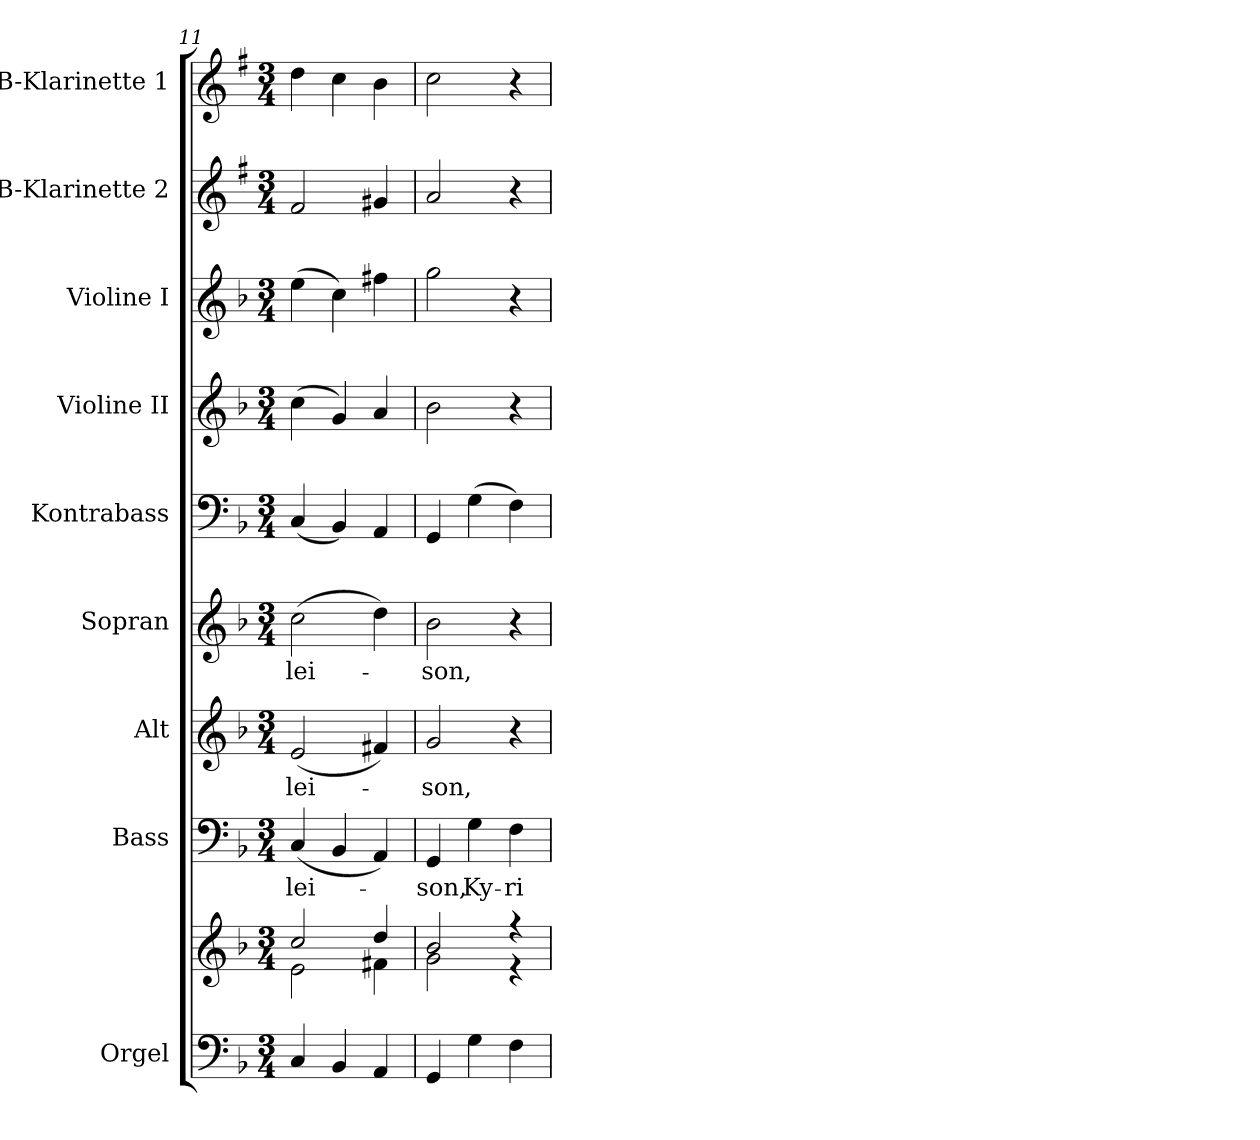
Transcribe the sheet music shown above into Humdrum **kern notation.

**kern	**kern	**kern	**text	**kern	**text	**kern	**text	**kern	**kern	**kern	**kern	**kern
*part9	*part9	*part8	*part8	*part7	*part7	*part6	*part6	*part5	*part4	*part3	*part2	*part1
*staff10	*staff9	*staff8	*staff8	*staff7	*staff7	*staff6	*staff6	*staff5	*staff4	*staff3	*staff2	*staff1
*I"Orgel	*	*I"Bass	*	*I"Alt	*	*I"Sopran	*	*I"Kontrabass	*I"Violine II	*I"Violine I	*I"B-Klarinette 2	*I"B-Klarinette 1
*I'Org.	*	*I'B.	*	*I'A.	*	*I'S.	*	*I'Kb.	*I'Vl. II	*I'Vl. I	*I'B Kl. 2	*I'B Kl. 1
*clefF4	*clefG2	*clefF4	*	*clefG2	*	*clefG2	*	*clefF4	*clefG2	*clefG2	*clefG2	*clefG2
*	*	*	*	*	*	*	*	*ITrd7c12	*	*	*ITrd1c2	*ITrd1c2
*k[b-]	*k[b-]	*k[b-]	*	*k[b-]	*	*k[b-]	*	*k[b-]	*k[b-]	*k[b-]	*k[b-]	*k[b-]
*F:	*F:	*F:	*	*F:	*	*F:	*	*F:	*F:	*F:	*F:	*F:
*M3/4	*M3/4	*M3/4	*	*M3/4	*	*M3/4	*	*M3/4	*M3/4	*M3/4	*M3/4	*M3/4
=11	=11	=11	=11	=11	=11	=11	=11	=11	=11	=11	=11	=11
*	*^	*	*	*	*	*	*	*	*	*	*	*
!	!	!	!	!LO:LY:b	!	!LO:LY:b	!	!LO:LY:b	!	!	!	!	!
4C/	2cc/	2e\	(<4C/	-lei-	(<2e/	-lei-	(>2cc\	-lei-	(<4CC/	(>4cc\	(>4ee\	2e/	4cc\
4BB-/	.	.	4BB-/	.	.	.	.	.	4BBB-/)	4g/)	4cc\)	.	4b-\
4AA/	4dd/	4f#X\	4AA/)	.	4f#X/)	.	4dd\)	.	4AAA/	4a/	4ff#X\	4f#X/	4a\
=12	=12	=12	=12	=12	=12	=12	=12	=12	=12	=12	=12	=12	=12
!	!	!	!	!LO:LY:b	!	!LO:LY:b	!	!LO:LY:b	!	!	!	!	!
4GG/	2b-/	2g\	4GG/	-son,	2g/	-son,	2b-\	-son,	4GGG/	2b-\	2gg\	2g/	2b-\
!	!	!	!	!LO:LY:b	!	!	!	!	!	!	!	!	!
4G\	.	.	4G\	Ky-	.	.	.	.	(>4GG\	.	.	.	.
!	!	!	!	!LO:LY:b	!	!	!	!	!	!	!	!	!
4F\	4r	4r	4F\	-ri-	4r	.	4r	.	4FF\)	4r	4r	4r	4r
*	*v	*v	*	*	*	*	*	*	*	*	*	*	*
=	=	=	=	=	=	=	=	=	=	=	=	=
*-	*-	*-	*-	*-	*-	*-	*-	*-	*-	*-	*-	*-
